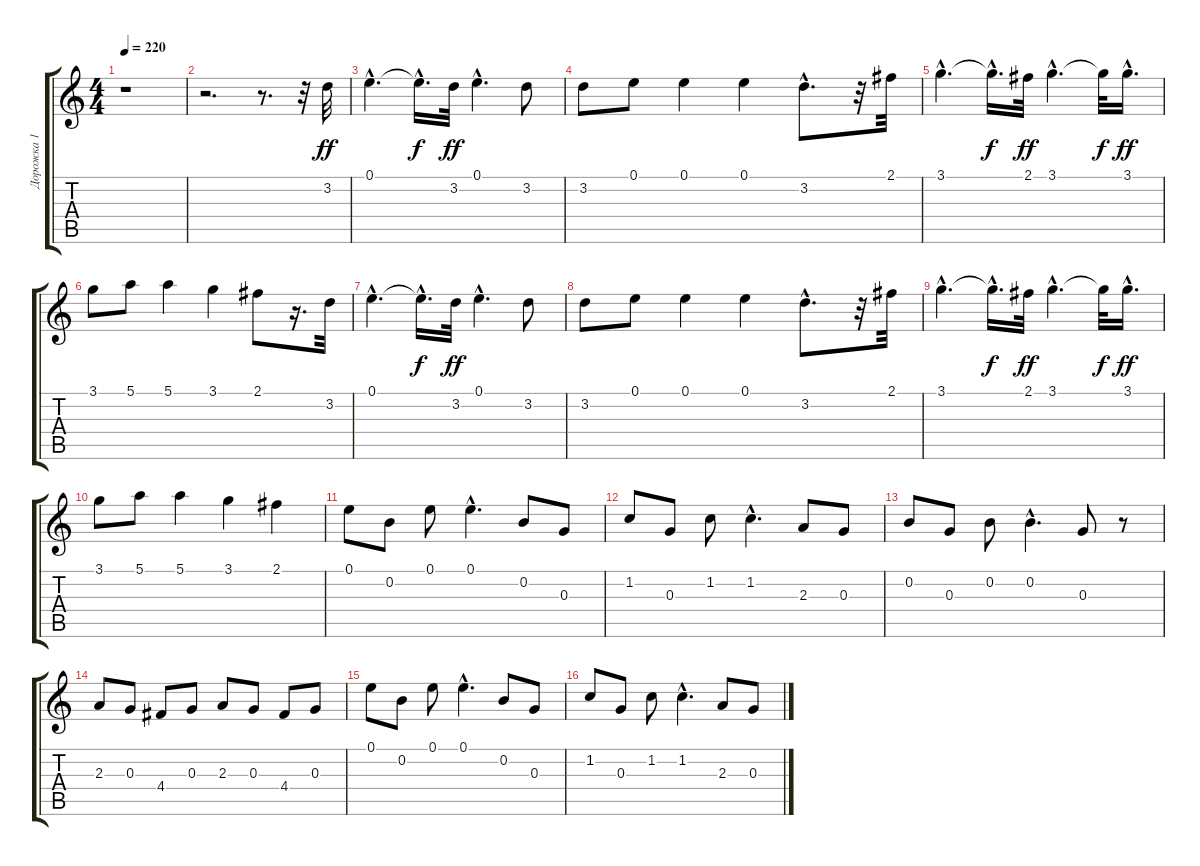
\track ("Дорожка 1" "Дорожка 1") {instrument overdrivenguitar}
\staff {score tabs}
\tuning (E4 B3 G3 D3 A2 E2) {hide}
\ts (4 4)
\tempo 220
\clef g2
\ks c
r.1{dy ff} |
r.2{d} r.8{d} r.32 3.2.32 |
0.1{hac}.4{d} 0.1{hac t}.16{d dy f} 3.2.32{dy ff} 0.1{hac}.4{d} 3.2.8 |
3.2.8 0.1.8 0.1.4 0.1.4 3.2{hac}.8{d} r.32 2.1.32 |
3.1{hac}.4{d} 3.1{hac t}.16{d dy f} 2.1.32{dy ff} 3.1{hac}.4{d} 3.1{t}.32{dy f} 3.1{hac}.16{d dy ff} |
3.1.8 5.1.8 5.1.4 3.1.4 2.1.8 r.16{d} 3.2.32 |
0.1{hac}.4{d} 0.1{hac t}.16{d dy f} 3.2.32{dy ff} 0.1{hac}.4{d} 3.2.8 |
3.2.8 0.1.8 0.1.4 0.1.4 3.2{hac}.8{d} r.32 2.1.32 |
3.1{hac}.4{d} 3.1{hac t}.16{d dy f} 2.1.32{dy ff} 3.1{hac}.4{d} 3.1{t}.32{dy f} 3.1{hac}.16{d dy ff} |
3.1.8 5.1.8 5.1.4 3.1.4 2.1.4 |
0.1.8 0.2.8 0.1.8 0.1{hac}.4{d} 0.2.8 0.3.8 |
1.2.8 0.3.8 1.2.8 1.2{hac}.4{d} 2.3.8 0.3.8 |
0.2.8 0.3.8 0.2.8 0.2{hac}.4{d} 0.3.8 r.8 |
2.3.8 0.3.8 4.4.8 0.3.8 2.3.8 0.3.8 4.4.8 0.3.8 |
0.1.8 0.2.8 0.1.8 0.1{hac}.4{d} 0.2.8 0.3.8 |
1.2.8 0.3.8 1.2.8 1.2{hac}.4{d} 2.3.8 0.3.8
